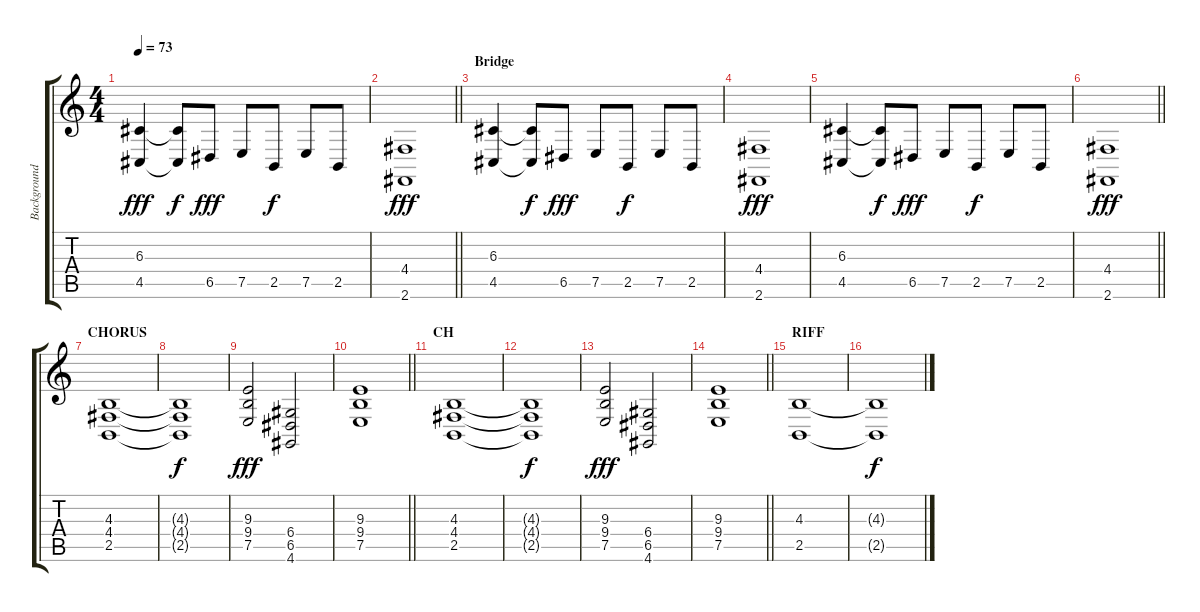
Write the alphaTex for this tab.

\track ("Background" "Background") {instrument stringensemble1}
\staff {score tabs}
\tuning (E4 B3 G3 D3 A2 E2) {hide}
\ts (4 4)
\tempo 73
\clef g2
\ks c
(6.3 4.5).4{dy fff} (6.3{t} 4.5{t}).8{dy f} 6.5.8{dy fff} 7.5.8 2.5.8{dy f} 7.5.8 2.5.8 |
\barLineRight lightlight
(4.4 2.6).1{dy fff} |
\section ("" "Bridge")
(6.3 4.5).4 (6.3{t} 4.5{t}).8{dy f} 6.5.8{dy fff} 7.5.8 2.5.8{dy f} 7.5.8 2.5.8 |
(4.4 2.6).1{dy fff} |
(6.3 4.5).4 (6.3{t} 4.5{t}).8{dy f} 6.5.8{dy fff} 7.5.8 2.5.8{dy f} 7.5.8 2.5.8 |
\barLineRight lightlight
(4.4 2.6).1{dy fff} |
\section ("" "CHORUS")
(4.3 4.4 2.5).1 |
(4.3{t} 4.4{t} 2.5{t}).1{dy f} |
(9.3 9.4 7.5).2{dy fff} (6.4 6.5 4.6).2 |
\barLineRight lightlight
(9.3 9.4 7.5).1 |
\section ("" "CH")
(4.3 4.4 2.5).1 |
(4.3{t} 4.4{t} 2.5{t}).1{dy f} |
(9.3 9.4 7.5).2{dy fff} (6.4 6.5 4.6).2 |
\barLineRight lightlight
(9.3 9.4 7.5).1 |
\section ("" "RIFF")
(4.3 2.5).1 |
(4.3{t} 2.5{t}).1{dy f}
